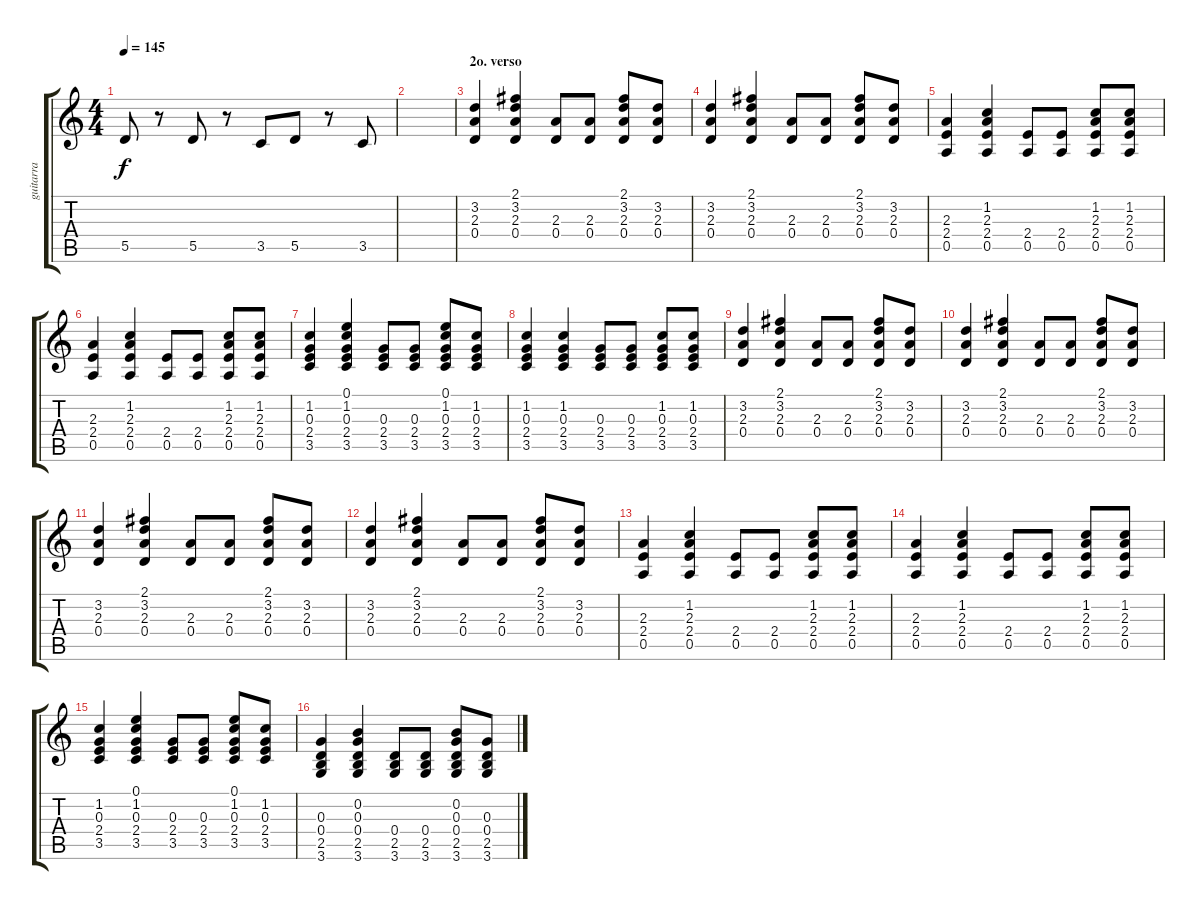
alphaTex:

\track ("guitarra" "guitarra") {instrument electricguitarjazz}
\staff {score tabs}
\tuning (E4 B3 G3 D3 A2 E2) {hide}
\ts (4 4)
\tempo 145
\clef g2
\ks c
5.5.8{dy f volume 16 instrument distortionguitar} r.8 5.5.8{instrument distortionguitar} r.8 3.5.8{instrument distortionguitar} 5.5.8{instrument distortionguitar} r.8 3.5.8{instrument distortionguitar} |
|
\section ("" "2o. verso")
(3.2 2.3 0.4).4{volume 10 instrument electricguitarjazz} (2.1 3.2 2.3 0.4).4 (2.3 0.4).8 (2.3 0.4).8 (2.1 3.2 2.3 0.4).8 (3.2 2.3 0.4).8 |
(3.2 2.3 0.4).4 (2.1 3.2 2.3 0.4).4 (2.3 0.4).8 (2.3 0.4).8 (2.1 3.2 2.3 0.4).8 (3.2 2.3 0.4).8 |
(2.3 2.4 0.5).4 (1.2 2.3 2.4 0.5).4 (2.4 0.5).8 (2.4 0.5).8 (1.2 2.3 2.4 0.5).8 (1.2 2.3 2.4 0.5).8 |
(2.3 2.4 0.5).4 (1.2 2.3 2.4 0.5).4 (2.4 0.5).8 (2.4 0.5).8 (1.2 2.3 2.4 0.5).8 (1.2 2.3 2.4 0.5).8 |
(1.2 0.3 2.4 3.5).4 (0.1 1.2 0.3 2.4 3.5).4 (0.3 2.4 3.5).8 (0.3 2.4 3.5).8 (0.1 1.2 0.3 2.4 3.5).8 (1.2 0.3 2.4 3.5).8 |
(1.2 0.3 2.4 3.5).4 (1.2 0.3 2.4 3.5).4 (0.3 2.4 3.5).8 (0.3 2.4 3.5).8 (1.2 0.3 2.4 3.5).8 (1.2 0.3 2.4 3.5).8 |
(3.2 2.3 0.4).4 (2.1 3.2 2.3 0.4).4 (2.3 0.4).8 (2.3 0.4).8 (2.1 3.2 2.3 0.4).8 (3.2 2.3 0.4).8 |
(3.2 2.3 0.4).4 (2.1 3.2 2.3 0.4).4 (2.3 0.4).8 (2.3 0.4).8 (2.1 3.2 2.3 0.4).8 (3.2 2.3 0.4).8 |
(3.2 2.3 0.4).4 (2.1 3.2 2.3 0.4).4 (2.3 0.4).8 (2.3 0.4).8 (2.1 3.2 2.3 0.4).8 (3.2 2.3 0.4).8 |
(3.2 2.3 0.4).4 (2.1 3.2 2.3 0.4).4 (2.3 0.4).8 (2.3 0.4).8 (2.1 3.2 2.3 0.4).8 (3.2 2.3 0.4).8 |
(2.3 2.4 0.5).4 (1.2 2.3 2.4 0.5).4 (2.4 0.5).8 (2.4 0.5).8 (1.2 2.3 2.4 0.5).8 (1.2 2.3 2.4 0.5).8 |
(2.3 2.4 0.5).4 (1.2 2.3 2.4 0.5).4 (2.4 0.5).8 (2.4 0.5).8 (1.2 2.3 2.4 0.5).8 (1.2 2.3 2.4 0.5).8 |
(1.2 0.3 2.4 3.5).4 (0.1 1.2 0.3 2.4 3.5).4 (0.3 2.4 3.5).8 (0.3 2.4 3.5).8 (0.1 1.2 0.3 2.4 3.5).8 (1.2 0.3 2.4 3.5).8 |
(0.3 0.4 2.5 3.6).4 (0.2 0.3 0.4 2.5 3.6).4 (0.4 2.5 3.6).8 (0.4 2.5 3.6).8 (0.2 0.3 0.4 2.5 3.6).8 (0.3 0.4 2.5 3.6).8
